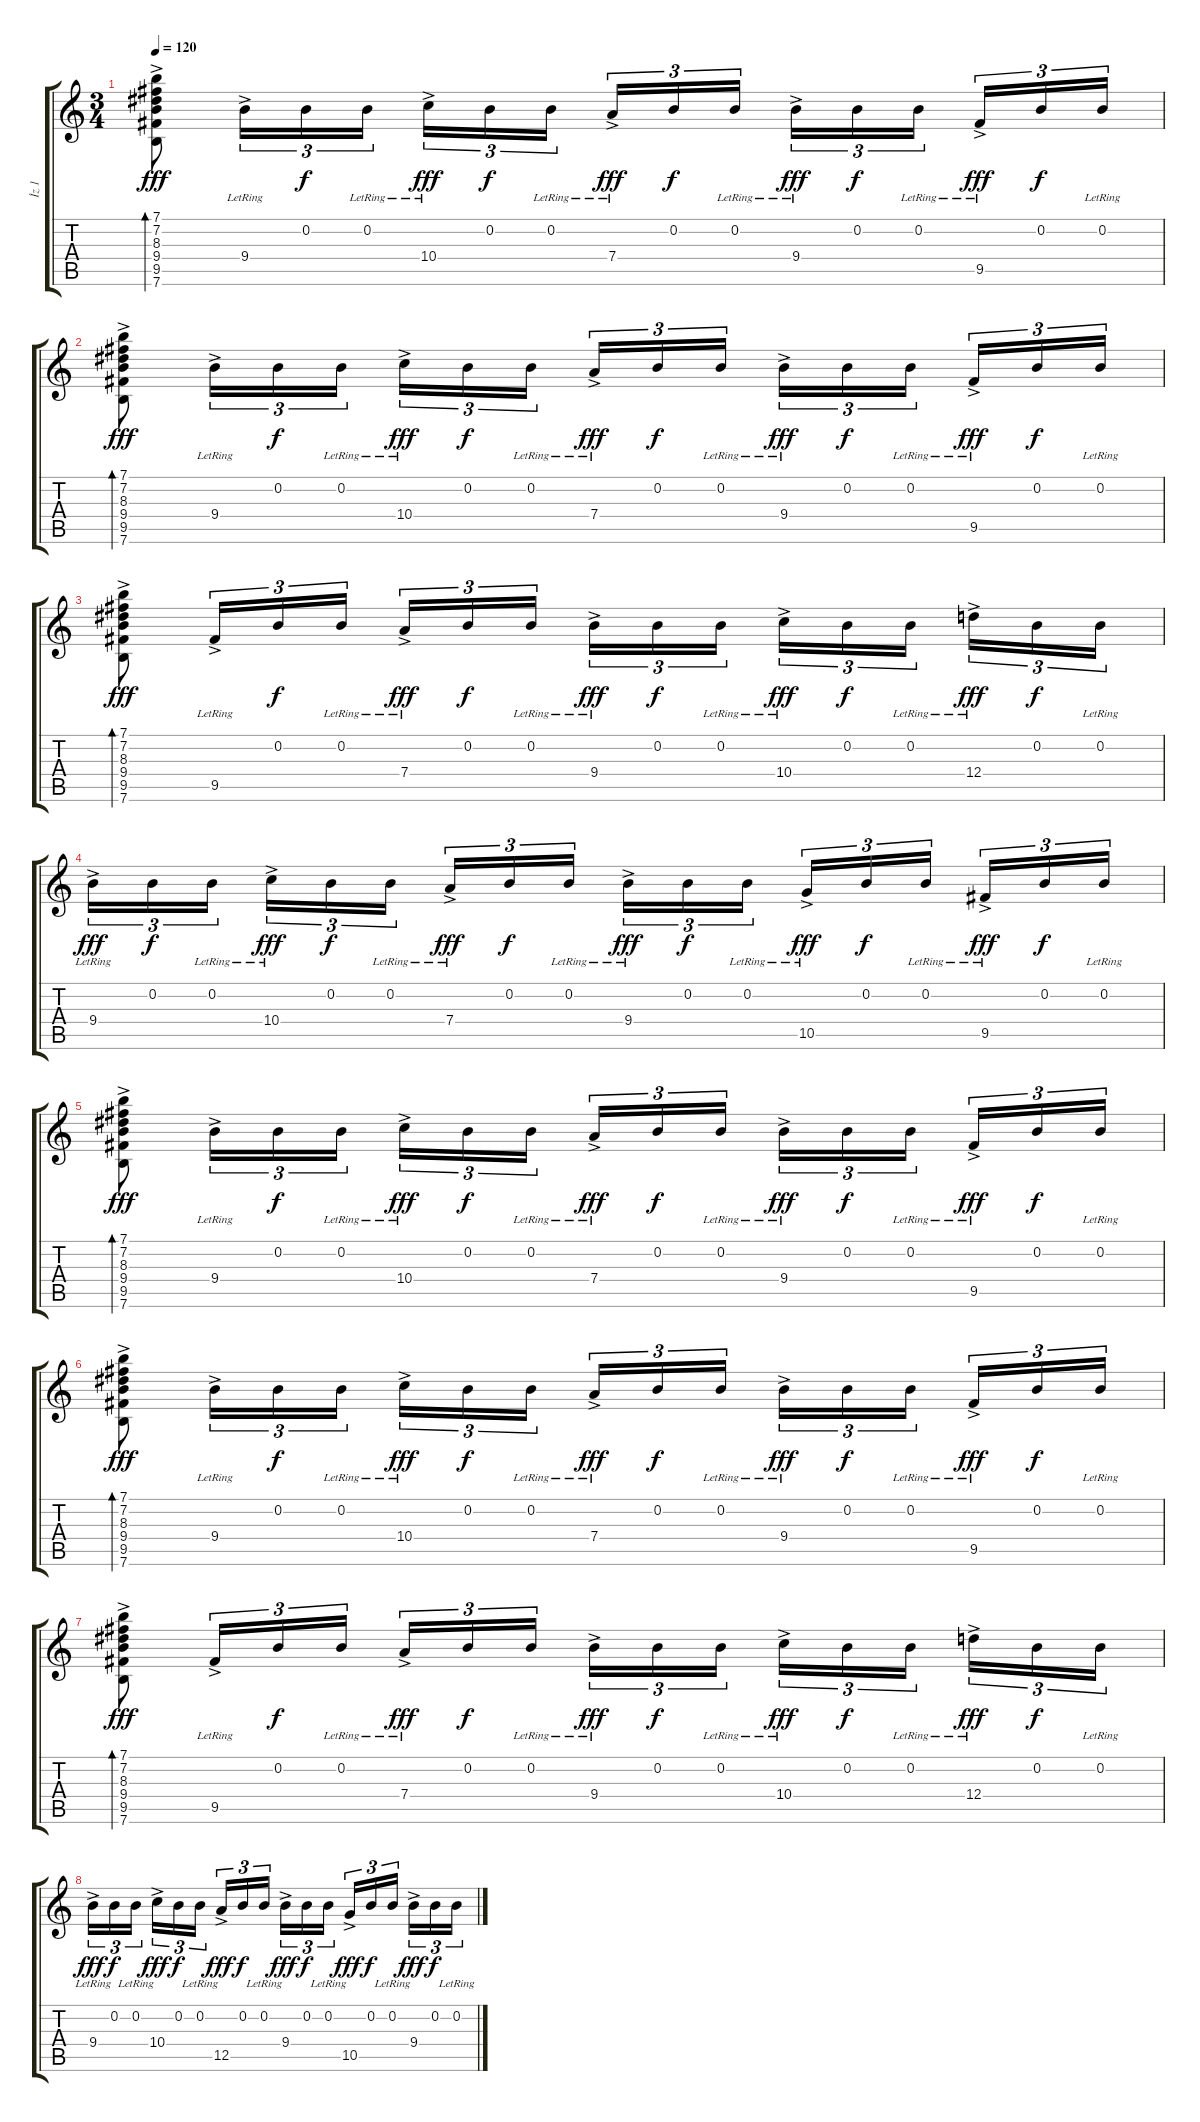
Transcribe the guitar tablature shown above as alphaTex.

\track ("İz 1" "İz 1") {instrument acousticguitarnylon}
\staff {score tabs}
\tuning (E4 B3 G3 D3 A2 E2) {hide}
\ts (3 4)
\tempo 120
\clef g2
\ks c
(7.1{ac} 7.2{ac} 8.3{ac} 9.4{ac} 9.5{ac} 7.6{ac}).8{bd 120 dy fff} 9.4{ac lr}.16{tu (3 2)} 0.2.16{tu (3 2) dy f} 0.2{lr}.16{tu (3 2)} 10.4{ac lr}.16{tu (3 2) dy fff} 0.2.16{tu (3 2) dy f} 0.2{lr}.16{tu (3 2)} 7.4{ac lr}.16{tu (3 2) dy fff} 0.2.16{tu (3 2) dy f} 0.2{lr}.16{tu (3 2)} 9.4{ac lr}.16{tu (3 2) dy fff} 0.2.16{tu (3 2) dy f} 0.2{lr}.16{tu (3 2)} 9.5{ac lr}.16{tu (3 2) dy fff} 0.2.16{tu (3 2) dy f} 0.2{lr}.16{tu (3 2)} |
(7.1{ac} 7.2{ac} 8.3{ac} 9.4{ac} 9.5{ac} 7.6{ac}).8{bd 120 dy fff} 9.4{ac lr}.16{tu (3 2)} 0.2.16{tu (3 2) dy f} 0.2{lr}.16{tu (3 2)} 10.4{ac lr}.16{tu (3 2) dy fff} 0.2.16{tu (3 2) dy f} 0.2{lr}.16{tu (3 2)} 7.4{ac lr}.16{tu (3 2) dy fff} 0.2.16{tu (3 2) dy f} 0.2{lr}.16{tu (3 2)} 9.4{ac lr}.16{tu (3 2) dy fff} 0.2.16{tu (3 2) dy f} 0.2{lr}.16{tu (3 2)} 9.5{ac lr}.16{tu (3 2) dy fff} 0.2.16{tu (3 2) dy f} 0.2{lr}.16{tu (3 2)} |
(7.1{ac} 7.2{ac} 8.3{ac} 9.4{ac} 9.5{ac} 7.6{ac}).8{bd 120 dy fff} 9.5{ac lr}.16{tu (3 2)} 0.2.16{tu (3 2) dy f} 0.2{lr}.16{tu (3 2)} 7.4{ac lr}.16{tu (3 2) dy fff} 0.2.16{tu (3 2) dy f} 0.2{lr}.16{tu (3 2)} 9.4{ac lr}.16{tu (3 2) dy fff} 0.2.16{tu (3 2) dy f} 0.2{lr}.16{tu (3 2)} 10.4{ac lr}.16{tu (3 2) dy fff} 0.2.16{tu (3 2) dy f} 0.2{lr}.16{tu (3 2)} 12.4{ac lr}.16{tu (3 2) dy fff} 0.2.16{tu (3 2) dy f} 0.2{lr}.16{tu (3 2)} |
9.4{ac lr}.16{tu (3 2) dy fff} 0.2.16{tu (3 2) dy f} 0.2{lr}.16{tu (3 2)} 10.4{ac lr}.16{tu (3 2) dy fff} 0.2.16{tu (3 2) dy f} 0.2{lr}.16{tu (3 2)} 7.4{ac lr}.16{tu (3 2) dy fff} 0.2.16{tu (3 2) dy f} 0.2{lr}.16{tu (3 2)} 9.4{ac lr}.16{tu (3 2) dy fff} 0.2.16{tu (3 2) dy f} 0.2{lr}.16{tu (3 2)} 10.5{ac lr}.16{tu (3 2) dy fff} 0.2.16{tu (3 2) dy f} 0.2{lr}.16{tu (3 2)} 9.5{ac lr}.16{tu (3 2) dy fff} 0.2.16{tu (3 2) dy f} 0.2{lr}.16{tu (3 2)} |
(7.1{ac} 7.2{ac} 8.3{ac} 9.4{ac} 9.5{ac} 7.6{ac}).8{bd 120 dy fff} 9.4{ac lr}.16{tu (3 2)} 0.2.16{tu (3 2) dy f} 0.2{lr}.16{tu (3 2)} 10.4{ac lr}.16{tu (3 2) dy fff} 0.2.16{tu (3 2) dy f} 0.2{lr}.16{tu (3 2)} 7.4{ac lr}.16{tu (3 2) dy fff} 0.2.16{tu (3 2) dy f} 0.2{lr}.16{tu (3 2)} 9.4{ac lr}.16{tu (3 2) dy fff} 0.2.16{tu (3 2) dy f} 0.2{lr}.16{tu (3 2)} 9.5{ac lr}.16{tu (3 2) dy fff} 0.2.16{tu (3 2) dy f} 0.2{lr}.16{tu (3 2)} |
(7.1{ac} 7.2{ac} 8.3{ac} 9.4{ac} 9.5{ac} 7.6{ac}).8{bd 120 dy fff} 9.4{ac lr}.16{tu (3 2)} 0.2.16{tu (3 2) dy f} 0.2{lr}.16{tu (3 2)} 10.4{ac lr}.16{tu (3 2) dy fff} 0.2.16{tu (3 2) dy f} 0.2{lr}.16{tu (3 2)} 7.4{ac lr}.16{tu (3 2) dy fff} 0.2.16{tu (3 2) dy f} 0.2{lr}.16{tu (3 2)} 9.4{ac lr}.16{tu (3 2) dy fff} 0.2.16{tu (3 2) dy f} 0.2{lr}.16{tu (3 2)} 9.5{ac lr}.16{tu (3 2) dy fff} 0.2.16{tu (3 2) dy f} 0.2{lr}.16{tu (3 2)} |
(7.1{ac} 7.2{ac} 8.3{ac} 9.4{ac} 9.5{ac} 7.6{ac}).8{bd 120 dy fff} 9.5{ac lr}.16{tu (3 2)} 0.2.16{tu (3 2) dy f} 0.2{lr}.16{tu (3 2)} 7.4{ac lr}.16{tu (3 2) dy fff} 0.2.16{tu (3 2) dy f} 0.2{lr}.16{tu (3 2)} 9.4{ac lr}.16{tu (3 2) dy fff} 0.2.16{tu (3 2) dy f} 0.2{lr}.16{tu (3 2)} 10.4{ac lr}.16{tu (3 2) dy fff} 0.2.16{tu (3 2) dy f} 0.2{lr}.16{tu (3 2)} 12.4{ac lr}.16{tu (3 2) dy fff} 0.2.16{tu (3 2) dy f} 0.2{lr}.16{tu (3 2)} |
9.4{ac lr}.16{tu (3 2) dy fff} 0.2.16{tu (3 2) dy f} 0.2{lr}.16{tu (3 2)} 10.4{ac lr}.16{tu (3 2) dy fff} 0.2.16{tu (3 2) dy f} 0.2{lr}.16{tu (3 2)} 12.5{ac lr}.16{tu (3 2) dy fff} 0.2.16{tu (3 2) dy f} 0.2{lr}.16{tu (3 2)} 9.4{ac lr}.16{tu (3 2) dy fff} 0.2.16{tu (3 2) dy f} 0.2{lr}.16{tu (3 2)} 10.5{ac lr}.16{tu (3 2) dy fff} 0.2.16{tu (3 2) dy f} 0.2{lr}.16{tu (3 2)} 9.4{ac lr}.16{tu (3 2) dy fff} 0.2.16{tu (3 2) dy f} 0.2{lr}.16{tu (3 2)}
